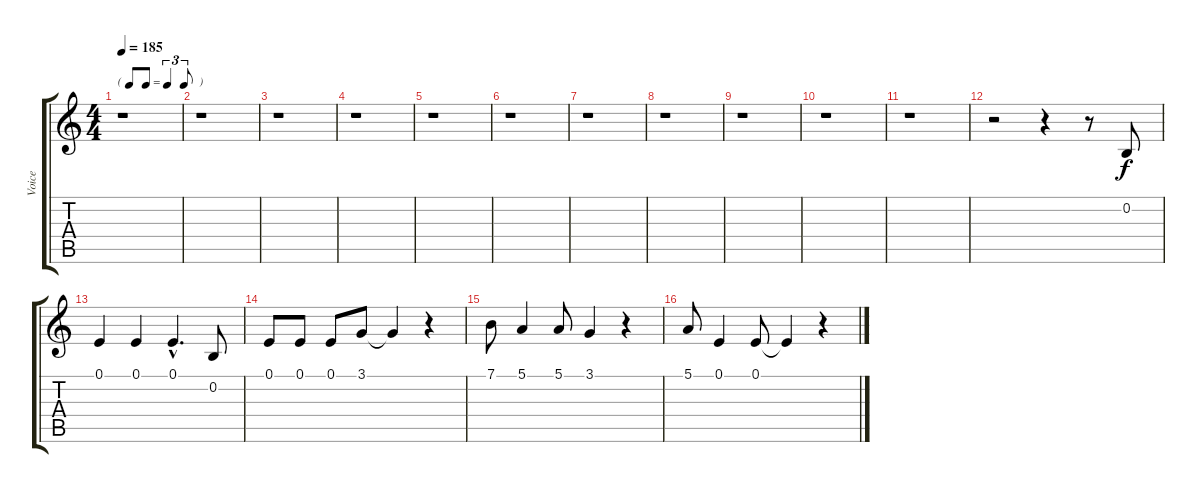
\track ("Voice" "Voice") {instrument cello}
\staff {score tabs}
\tuning (E4 B3 G3 D3 A2 E2) {hide}
\ts (4 4)
\tf triplet8th
\tempo 185
\clef g2
\ks c
r.1{dy mp} |
r.1 |
r.1 |
r.1 |
r.1 |
r.1 |
r.1 |
r.1 |
r.1 |
r.1 |
r.1 |
r.2 r.4 r.8 0.2.8{dy f} |
0.1.4 0.1.4 0.1{hac}.4{d} 0.2.8 |
0.1.8 0.1.8 0.1.8 3.1.8 3.1{t}.4 r.4 |
7.1.8 5.1.4 5.1.8 3.1.4 r.4 |
5.1.8 0.1.4 0.1.8 0.1{t}.4 r.4
